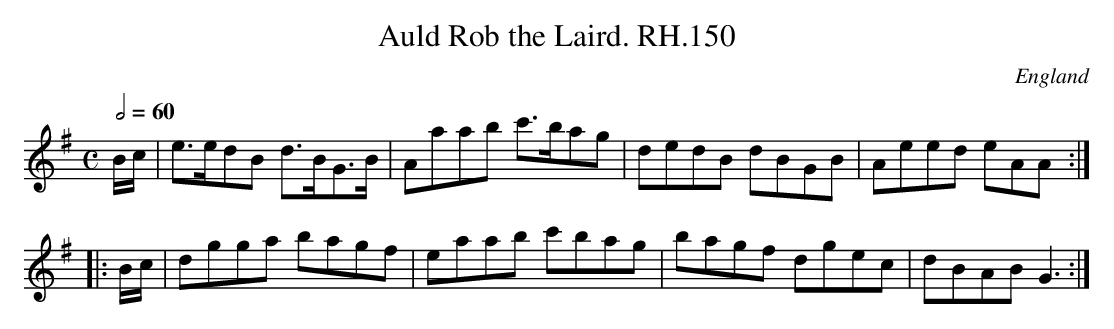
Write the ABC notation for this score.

X:1
T:Auld Rob the Laird. RH.150
O:England
M:C
L:1/8
Q:1/2=60
K:G major
B/c/|e>edB d>BG>B|Aaab c'>bag|\
dedB dBGB|Aeed eAA:|!
|:B/c/|dgga bagf|eaab c'bag|\
bagf dgec|dBAB G3:|
